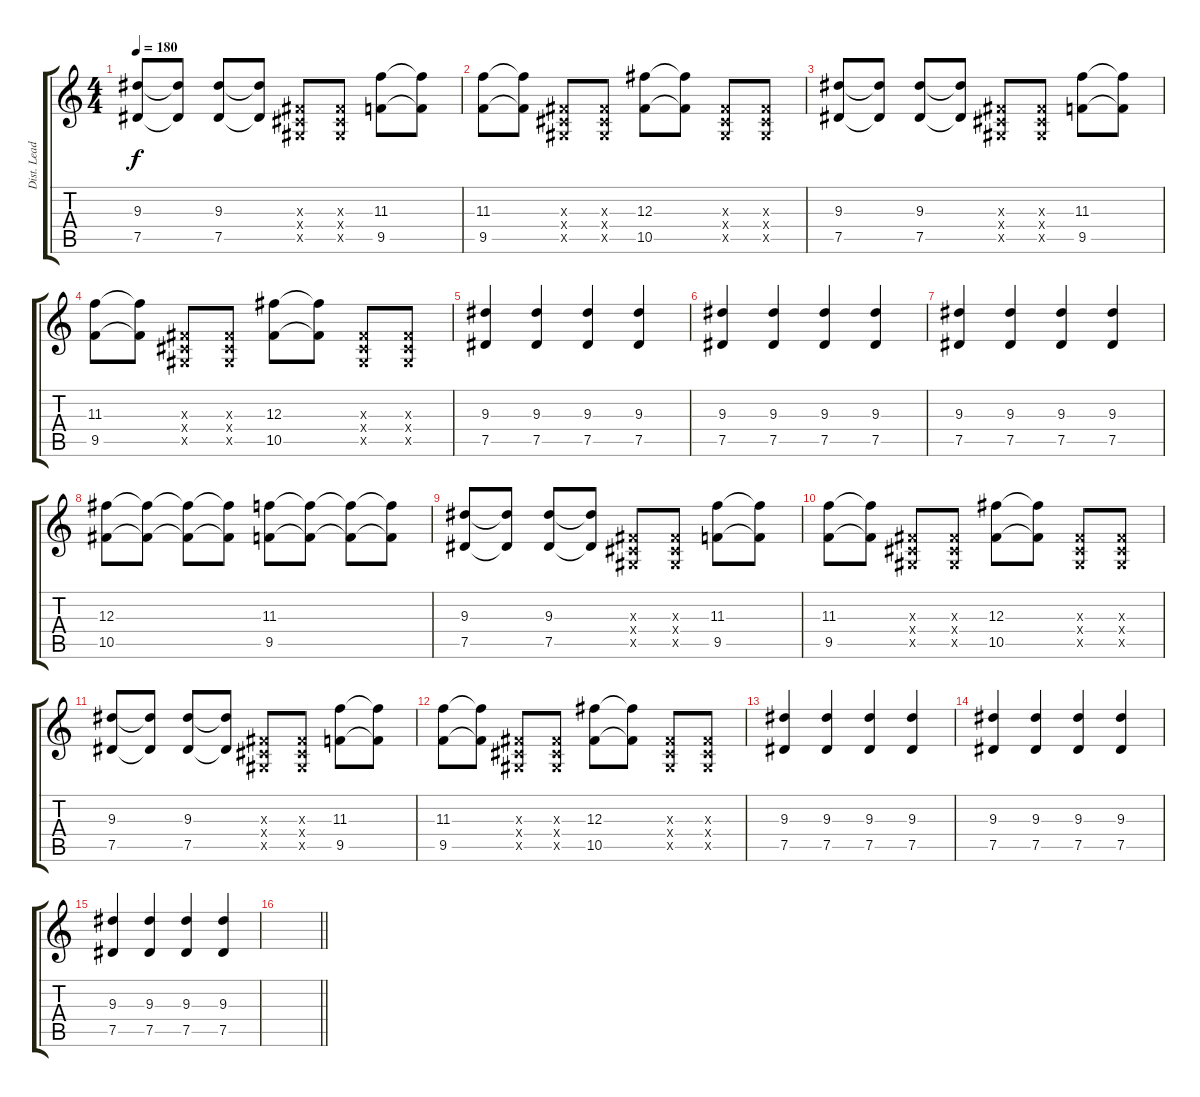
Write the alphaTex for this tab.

\track ("Dist. Lead Guitar" "Dist. Lead") {instrument distortionguitar}
\staff {score tabs}
\tuning (Eb4 Bb3 Gb3 Db3 Ab2 Db2) {hide}
\ts (4 4)
\tempo 180
\clef g2
\ks c
(9.3 7.5).8{dy f} (9.3{t} 7.5{t}).8 (9.3 7.5).8 (9.3{t} 7.5{t}).8 (0.3{x} 0.4{x} 0.5{x}).8 (0.3{x} 0.4{x} 0.5{x}).8 (11.3 9.5).8 (11.3{t} 9.5{t}).8 |
(11.3 9.5).8 (11.3{t} 9.5{t}).8 (0.3{x} 0.4{x} 0.5{x}).8 (0.3{x} 0.4{x} 0.5{x}).8 (12.3 10.5).8 (12.3{t} 10.5{t}).8 (0.3{x} 0.4{x} 0.5{x}).8 (0.3{x} 0.4{x} 0.5{x}).8 |
(9.3 7.5).8 (9.3{t} 7.5{t}).8 (9.3 7.5).8 (9.3{t} 7.5{t}).8 (0.3{x} 0.4{x} 0.5{x}).8 (0.3{x} 0.4{x} 0.5{x}).8 (11.3 9.5).8 (11.3{t} 9.5{t}).8 |
(11.3 9.5).8 (11.3{t} 9.5{t}).8 (0.3{x} 0.4{x} 0.5{x}).8 (0.3{x} 0.4{x} 0.5{x}).8 (12.3 10.5).8 (12.3{t} 10.5{t}).8 (0.3{x} 0.4{x} 0.5{x}).8 (0.3{x} 0.4{x} 0.5{x}).8 |
(9.3 7.5).4 (9.3 7.5).4 (9.3 7.5).4 (9.3 7.5).4 |
(9.3 7.5).4 (9.3 7.5).4 (9.3 7.5).4 (9.3 7.5).4 |
(9.3 7.5).4 (9.3 7.5).4 (9.3 7.5).4 (9.3 7.5).4 |
(12.3 10.5).8 (12.3{t} 10.5{t}).8 (12.3{t} 10.5{t}).8 (12.3{t} 10.5{t}).8 (11.3 9.5).8 (11.3{t} 9.5{t}).8 (11.3{t} 9.5{t}).8 (11.3{t} 9.5{t}).8 |
(9.3 7.5).8 (9.3{t} 7.5{t}).8 (9.3 7.5).8 (9.3{t} 7.5{t}).8 (0.3{x} 0.4{x} 0.5{x}).8 (0.3{x} 0.4{x} 0.5{x}).8 (11.3 9.5).8 (11.3{t} 9.5{t}).8 |
(11.3 9.5).8 (11.3{t} 9.5{t}).8 (0.3{x} 0.4{x} 0.5{x}).8 (0.3{x} 0.4{x} 0.5{x}).8 (12.3 10.5).8 (12.3{t} 10.5{t}).8 (0.3{x} 0.4{x} 0.5{x}).8 (0.3{x} 0.4{x} 0.5{x}).8 |
(9.3 7.5).8 (9.3{t} 7.5{t}).8 (9.3 7.5).8 (9.3{t} 7.5{t}).8 (0.3{x} 0.4{x} 0.5{x}).8 (0.3{x} 0.4{x} 0.5{x}).8 (11.3 9.5).8 (11.3{t} 9.5{t}).8 |
(11.3 9.5).8 (11.3{t} 9.5{t}).8 (0.3{x} 0.4{x} 0.5{x}).8 (0.3{x} 0.4{x} 0.5{x}).8 (12.3 10.5).8 (12.3{t} 10.5{t}).8 (0.3{x} 0.4{x} 0.5{x}).8 (0.3{x} 0.4{x} 0.5{x}).8 |
(9.3 7.5).4 (9.3 7.5).4 (9.3 7.5).4 (9.3 7.5).4 |
(9.3 7.5).4 (9.3 7.5).4 (9.3 7.5).4 (9.3 7.5).4 |
(9.3 7.5).4 (9.3 7.5).4 (9.3 7.5).4 (9.3 7.5).4 |
\barLineRight lightlight
